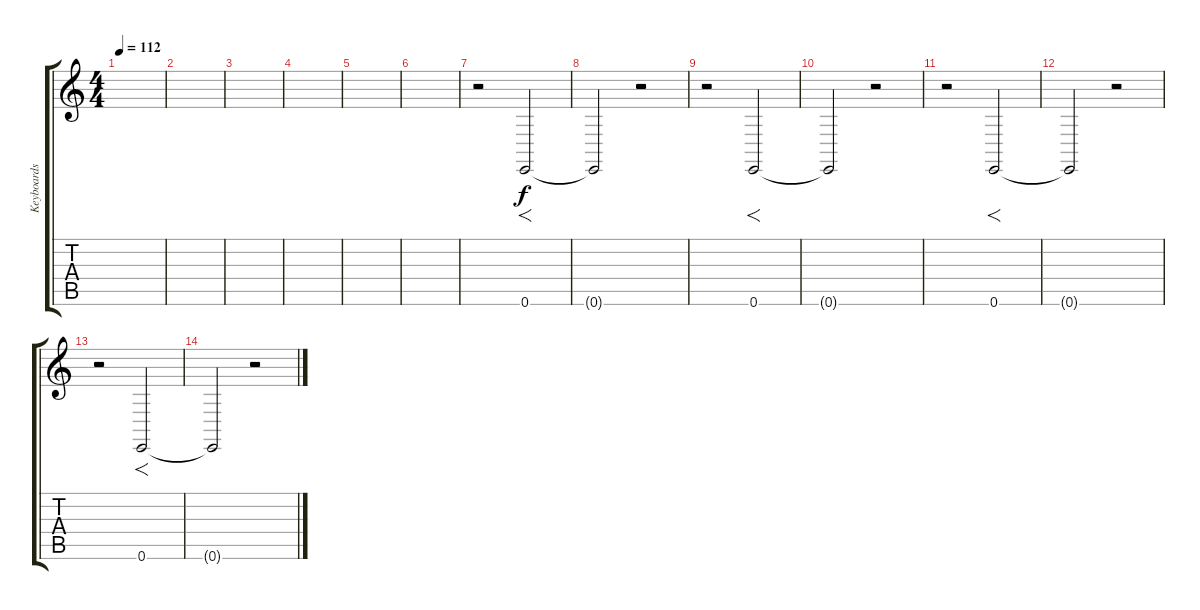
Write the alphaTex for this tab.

\track ("Keyboards" "Keyboards") {instrument stringensemble1}
\staff {score tabs}
\tuning (E4 B3 G3 D3 A2 E2) {hide}
\ts (4 4)
\tempo 112
\clef g2
\ks c
|
|
|
|
|
|
r.2 0.6.2{f} |
0.6{t}.2 r.2 |
r.2 0.6.2{f} |
0.6{t}.2 r.2 |
r.2 0.6.2{f} |
0.6{t}.2 r.2 |
r.2 0.6.2{f} |
0.6{t}.2 r.2
